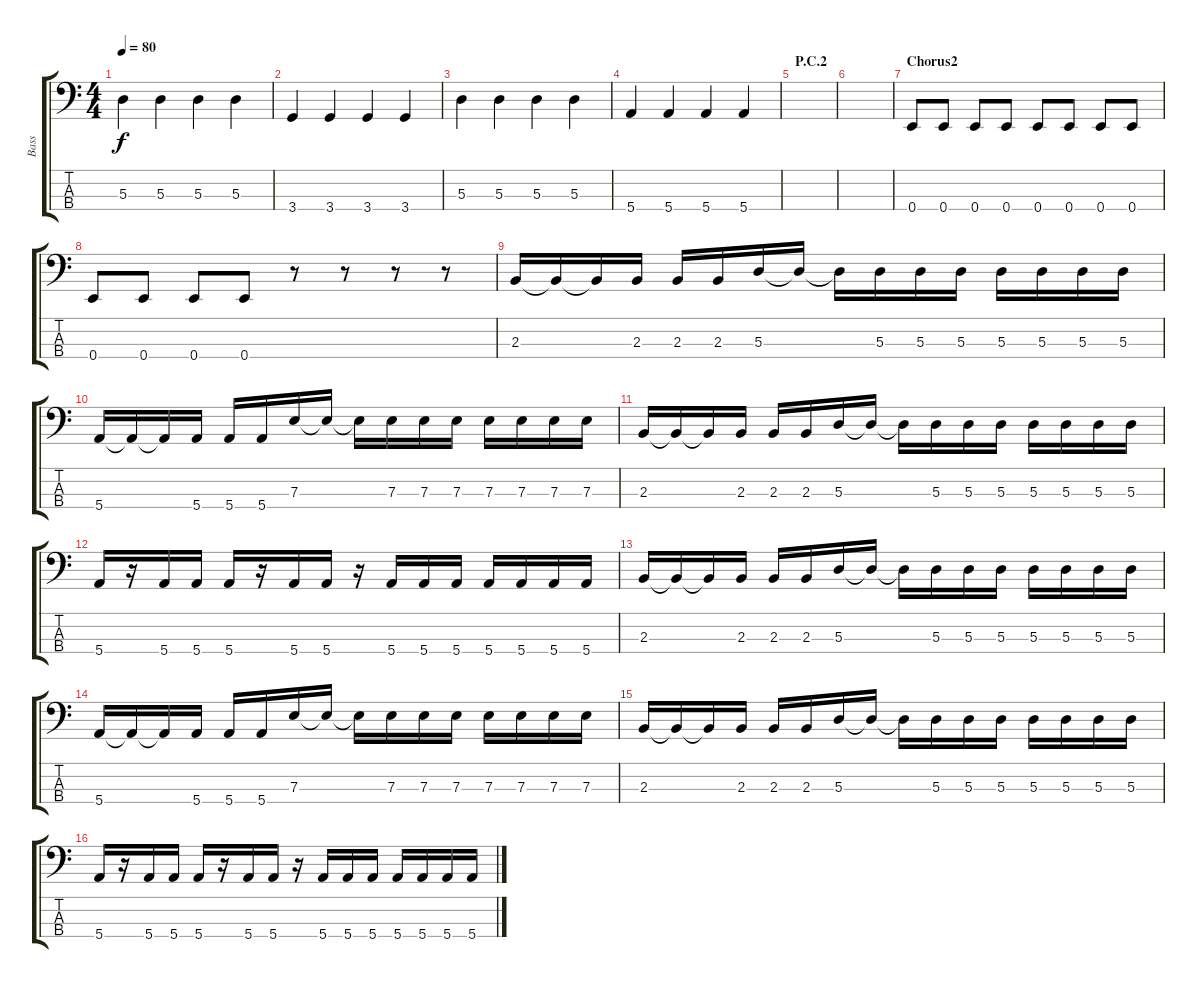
\track ("Bass" "Bass") {instrument electricbasspick}
\staff {score tabs}
\tuning (G2 D2 A1 E1) {hide}
\ts (4 4)
\tempo 80
\clef f4
\ks c
5.3.4{dy f} 5.3.4 5.3.4 5.3.4 |
3.4.4 3.4.4 3.4.4 3.4.4 |
5.3.4 5.3.4 5.3.4 5.3.4 |
5.4.4 5.4.4 5.4.4 5.4.4 |
\section ("" "P.C.2")
|
|
\section ("" "Chorus2")
0.4.8 0.4.8 0.4.8 0.4.8 0.4.8 0.4.8 0.4.8 0.4.8 |
0.4.8 0.4.8 0.4.8 0.4.8 r.8 r.8 r.8 r.8 |
2.3.16 2.3{t}.16 2.3{t}.16 2.3.16 2.3.16 2.3.16 5.3.16 5.3{t}.16 5.3{t}.16 5.3.16 5.3.16 5.3.16 5.3.16 5.3.16 5.3.16 5.3.16 |
5.4.16 5.4{t}.16 5.4{t}.16 5.4.16 5.4.16 5.4.16 7.3.16 7.3{t}.16 7.3{t}.16 7.3.16 7.3.16 7.3.16 7.3.16 7.3.16 7.3.16 7.3.16 |
2.3.16 2.3{t}.16 2.3{t}.16 2.3.16 2.3.16 2.3.16 5.3.16 5.3{t}.16 5.3{t}.16 5.3.16 5.3.16 5.3.16 5.3.16 5.3.16 5.3.16 5.3.16 |
5.4.16 r.16 5.4.16 5.4.16 5.4.16 r.16 5.4.16 5.4.16 r.16 5.4.16 5.4.16 5.4.16 5.4.16 5.4.16 5.4.16 5.4.16 |
2.3.16 2.3{t}.16 2.3{t}.16 2.3.16 2.3.16 2.3.16 5.3.16 5.3{t}.16 5.3{t}.16 5.3.16 5.3.16 5.3.16 5.3.16 5.3.16 5.3.16 5.3.16 |
5.4.16 5.4{t}.16 5.4{t}.16 5.4.16 5.4.16 5.4.16 7.3.16 7.3{t}.16 7.3{t}.16 7.3.16 7.3.16 7.3.16 7.3.16 7.3.16 7.3.16 7.3.16 |
2.3.16 2.3{t}.16 2.3{t}.16 2.3.16 2.3.16 2.3.16 5.3.16 5.3{t}.16 5.3{t}.16 5.3.16 5.3.16 5.3.16 5.3.16 5.3.16 5.3.16 5.3.16 |
5.4.16 r.16 5.4.16 5.4.16 5.4.16 r.16 5.4.16 5.4.16 r.16 5.4.16 5.4.16 5.4.16 5.4.16 5.4.16 5.4.16 5.4.16
